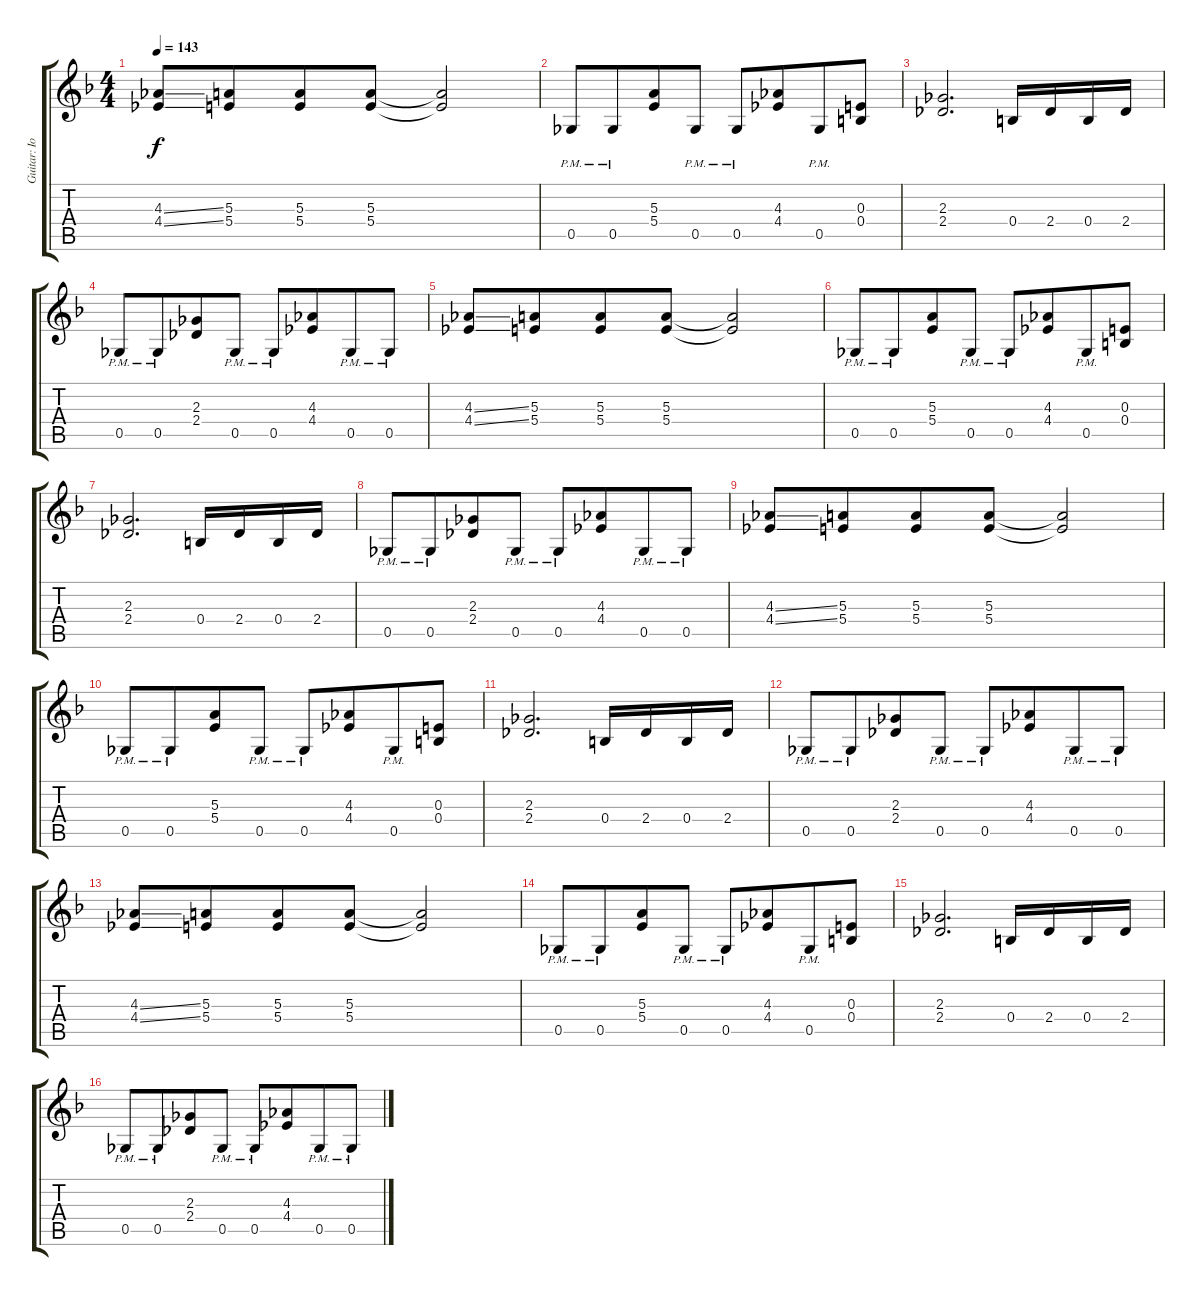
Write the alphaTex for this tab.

\track ("Guitar: IommI" "Guitar: Io") {instrument distortionguitar}
\staff {score tabs}
\tuning (Db4 Ab3 E3 B2 Gb2 Db2) {hide}
\ts (4 4)
\tempo 143
\clef g2
\ks f
(4.3{ss} 4.4{ss}).8{dy f} (5.3 5.4).8{beam merge} (5.3 5.4).8 (5.3 5.4).8 (5.3{t} 5.4{t}).2 |
0.5{pm}.8 0.5{pm}.8{beam merge} (5.3 5.4).8 0.5{pm}.8 0.5{pm}.8 (4.3 4.4).8{beam merge} 0.5{pm}.8 (0.3 0.4).8 |
(2.3 2.4).2{d} 0.4.16 2.4.16 0.4.16 2.4.16 |
0.5{pm}.8 0.5{pm}.8{beam merge} (2.3 2.4).8 0.5{pm}.8 0.5{pm}.8 (4.3 4.4).8{beam merge} 0.5{pm}.8 0.5{pm}.8 |
(4.3{ss} 4.4{ss}).8 (5.3 5.4).8{beam merge} (5.3 5.4).8 (5.3 5.4).8 (5.3{t} 5.4{t}).2 |
0.5{pm}.8 0.5{pm}.8{beam merge} (5.3 5.4).8 0.5{pm}.8 0.5{pm}.8 (4.3 4.4).8{beam merge} 0.5{pm}.8 (0.3 0.4).8 |
(2.3 2.4).2{d} 0.4.16 2.4.16 0.4.16 2.4.16 |
0.5{pm}.8 0.5{pm}.8{beam merge} (2.3 2.4).8 0.5{pm}.8 0.5{pm}.8 (4.3 4.4).8{beam merge} 0.5{pm}.8 0.5{pm}.8 |
(4.3{ss} 4.4{ss}).8 (5.3 5.4).8{beam merge} (5.3 5.4).8 (5.3 5.4).8 (5.3{t} 5.4{t}).2 |
0.5{pm}.8 0.5{pm}.8{beam merge} (5.3 5.4).8 0.5{pm}.8 0.5{pm}.8 (4.3 4.4).8{beam merge} 0.5{pm}.8 (0.3 0.4).8 |
(2.3 2.4).2{d} 0.4.16 2.4.16 0.4.16 2.4.16 |
0.5{pm}.8 0.5{pm}.8{beam merge} (2.3 2.4).8 0.5{pm}.8 0.5{pm}.8 (4.3 4.4).8{beam merge} 0.5{pm}.8 0.5{pm}.8 |
(4.3{ss} 4.4{ss}).8 (5.3 5.4).8{beam merge} (5.3 5.4).8 (5.3 5.4).8 (5.3{t} 5.4{t}).2 |
0.5{pm}.8 0.5{pm}.8{beam merge} (5.3 5.4).8 0.5{pm}.8 0.5{pm}.8 (4.3 4.4).8{beam merge} 0.5{pm}.8 (0.3 0.4).8 |
(2.3 2.4).2{d} 0.4.16 2.4.16 0.4.16 2.4.16 |
0.5{pm}.8 0.5{pm}.8{beam merge} (2.3 2.4).8 0.5{pm}.8 0.5{pm}.8 (4.3 4.4).8{beam merge} 0.5{pm}.8 0.5{pm}.8
